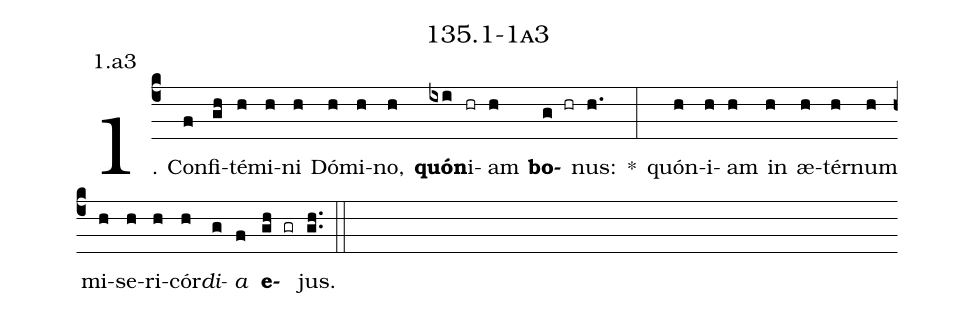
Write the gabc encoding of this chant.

name: 135.1-1a3;
annotation: 1.a3;
%%
(c4)1. Con(f)fi(gh)té(h)mi(h)ni(h) Dó(h)mi(h)no,(h) <b>quón</b>(ixi)i(hr)am(h) <b>bo</b>(g hr)nus:(h.) *(:) quón(h)i(h)am(h) in(h) æ(h)tér(h)num(h) mi(h)se(h)ri(h)cór(h)<i>di</i>(g)<i>a</i>(f) <b>e</b>(gh gr)jus.(gh..) (::)
